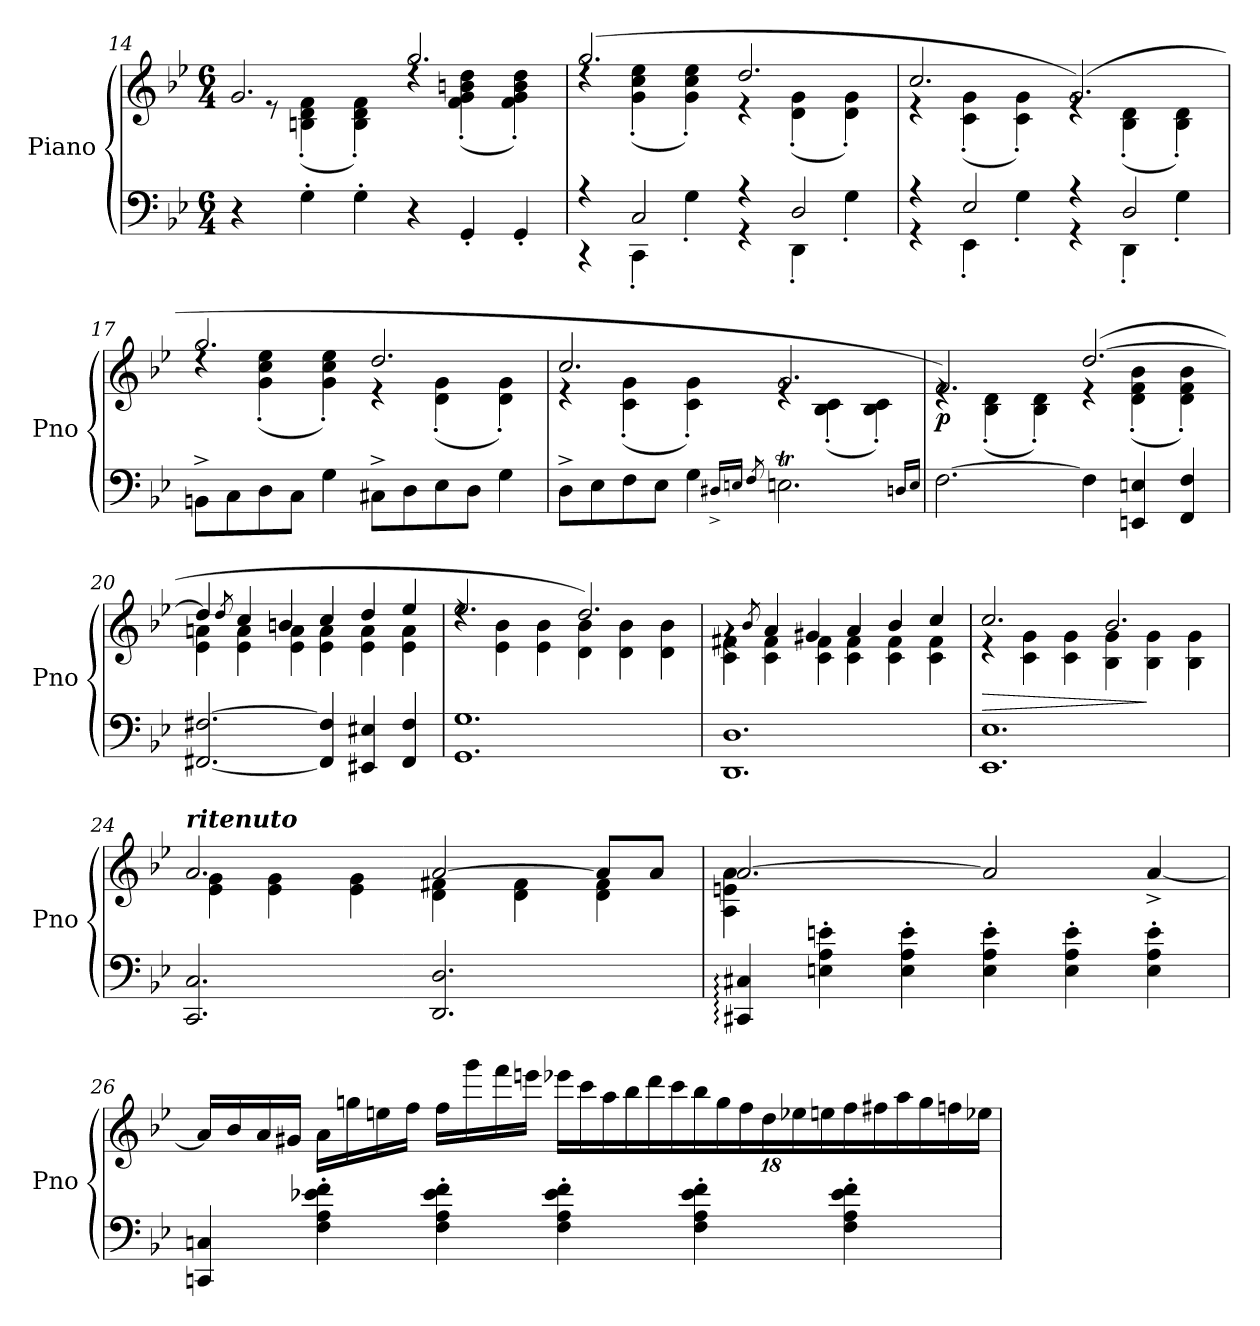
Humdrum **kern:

**kern	**kern	**dynam
*part1	*part1	*part1
*staff2	*staff1	*staff1/2
*I"Piano	*	*
*I'Pno	*	*
*clefF4	*clefG2	*
*k[b-e-]	*k[b-e-]	*
*M6/4	*M6/4	*
=14	=14	=14
*	*^	*
4r	2.g/	8ryy	.
.	.	8re	.
4G'\	.	(<4Bn\' 4d\' 4f\'	.
4G'\	.	4B\' 4d\' 4f\')	.
4r	2.gg/	4rdd	.
4GG'/	.	(<4f\' 4g\' 4bn\' 4dd\'	.
4GG'/	.	4f\' 4g\' 4b\' 4dd\')	.
=15	=15	=15	=15
*^	*	*	*
4r	4r	(>2.gg/	4rdd	.
2C/	4CC'\	.	(<4g\' 4cc\' 4ee-\'	.
.	4G'\	.	4g\' 4cc\' 4ee-\')	.
4r	4r	2.dd/	4r	.
2D/	4DD'\	.	(<4d\' 4g\'	.
.	4G'\	.	4d\' 4g\')	.
=16	=16	=16	=16	=16
4r	4r	2.cc/	4r	.
2E-/	4EE-'\	.	(<4c\' 4g\'	.
.	4G'\	.	4c\' 4g\')	.
4r	4r	(>2.g/)	4re	.
2D/	4DD'\	.	(<4B-\' 4d\'	.
.	4G'\	.	4B-\' 4d\')	.
*v	*v	*	*	*
!!LO:PB:g=z	!!
=17	=17	=17	=17
8BBn^\L	2.gg/	4rdd	.
8C\	.	.	.
8D\	.	(<4g\' 4cc\' 4ee-\'	.
8C\J	.	.	.
4G\	.	4g\' 4cc\' 4ee-\')	.
8C#X^\L	2.dd/	4r	.
8D\	.	.	.
8E-\	.	(<4d\' 4g\'	.
8D\J	.	.	.
4G\	.	4d\' 4g\')	.
=18	=18	=18	=18
8D^\L	2.cc/	4re	.
8E-\	.	.	.
8F\	.	(<4c\' 4g\'	.
8E-\J	.	.	.
4G\	.	4c\' 4g\')	.
16qD#X^/LL	.	.	.
16qEn/JJ	.	.	.
8qF/	.	.	.
2.Et\	2.g/	4re	.
.	.	(<4B-\' 4c\'	.
.	.	4B-\' 4c\')	.
16qDn/LL	.	.	.
16qE/JJ	.	.	.
=19	=19	=19	=19
!	!	!	!LO:DY:b
[2.F\	2.f/)	4re	p
.	.	(<4B-\' 4d\'	.
.	.	4B-\' 4d\')	.
4F\]	(>[2.dd/	4r	.
4EEn/ 4En/	.	(<4d\' 4f\' 4b-\'	.
4FF/ 4F/	.	4d\' 4f\' 4b-\')	.
!!LO:LB:g=z	!!
=20	=20	=20	=20
!	!	!	!LO:DY:b
[2.FF#X/ [2.F#X/	4dd/]	4e-\ 4an\	other-dynamics
.	8qdd/	.	.
.	4cc/	4e-\ 4a\	.
.	4bn/	4e-\ 4a\	.
4FF#/] 4F#/]	4cc/	4e-\ 4a\	.
4EE#X/ 4E#X/	4dd/	4e-\ 4a\	.
4FF#/ 4F#/	4ee-/	4e-\ 4a\	.
=21	=21	=21	=21
1.GG 1.G	2.ee-/	4rdd	.
.	.	4e-\ 4b-\	.
.	.	4e-\ 4b-\	.
.	2.dd/)	4d\ 4b-\	.
.	.	4d\ 4b-\	.
.	.	4d\ 4b-\	.
=22	=22	=22	=22
1.DD 1.D	4rg	4c\ 4f#X\	.
.	8qb-/	.	.
.	4a/	4c\ 4f#\	.
.	4g#X/	4c\ 4f#\	.
.	4a/	4c\ 4f#\	.
.	4b-/	4c\ 4f#\	.
.	4cc/	4c\ 4f#\	.
=23	=23	=23	=23
!	!	!	!LO:HP:b
1.EE- 1.E-	2.cc/	4r	>
.	.	4c\ 4g\	.
.	.	4c\ 4g\	.
.	2.b-/	4B-\ 4g\	.
.	.	4B-\ 4g\	]
.	.	4B-\ 4g\	.
!!LO:LB:g=z	!!
=24	=24	=24	=24
!	!LO:TX:a:Bi:t=ritenuto	!	!
2.CC/ 2.C/	2.a/	4e-\ 4g\	.
.	.	4e-\ 4g\	.
.	.	4e-\ 4g\	.
2.DD/ 2.D/	[2a/	4d\ 4f#X\	.
.	.	4d\ 4f#\	.
.	8a/L]	4d\ 4f#\	.
.	8a/J	.	.
=25	=25	=25	=25
4CC#X/: 4C#X/:	[2.a/	4A\: 4en\: 4a\:	.
4En\' 4A\' 4en\'	.	1ryy	.
4E\' 4A\' 4e\'	.	.	.
4E\' 4A\' 4e\'	2a/]	.	.
4E\' 4A\' 4e\'	.	.	.
4E\' 4A\' 4e\'	[4a^/	4ryy	.
*	*v	*v	*
!!LO:LB:g=z
=26	=26	=26
4CCn/ 4Cn/	16a/LL]	.
.	16b-/	.
.	16a/	.
.	16g#X/JJ	.
4F\' 4A\' 4e-X\' 4f\'	16a\LL	.
.	16ggn\	.
.	16een\	.
.	16ff\JJ	.
4F\' 4A\' 4e-\' 4f\'	16ff\LL	.
.	16ggg\	.
.	16fff\	.
.	16eeen\JJ	.
*	*Xbrackettup	*
!	!	!LO:DY:b
4F\' 4A\' 4e-\' 4f\'	24eee-X\LL	other-dynamics
.	24ccc\	.
.	24aa\	.
.	24bb-\	.
.	24ddd\	.
.	24ccc\	.
4F\' 4A\' 4e-\' 4f\'	24bb-\	.
.	24gg\	.
.	24ff\	.
.	24dd\	.
.	24ee-X\	.
.	24een\	.
4F\' 4A\' 4e-\' 4f\'	24ff\	.
.	24ff#X\	.
.	24aa\	.
.	24gg\	.
.	24ffn\	.
.	24ee-X\JJ	.
=	=	=
*-	*-	*-
